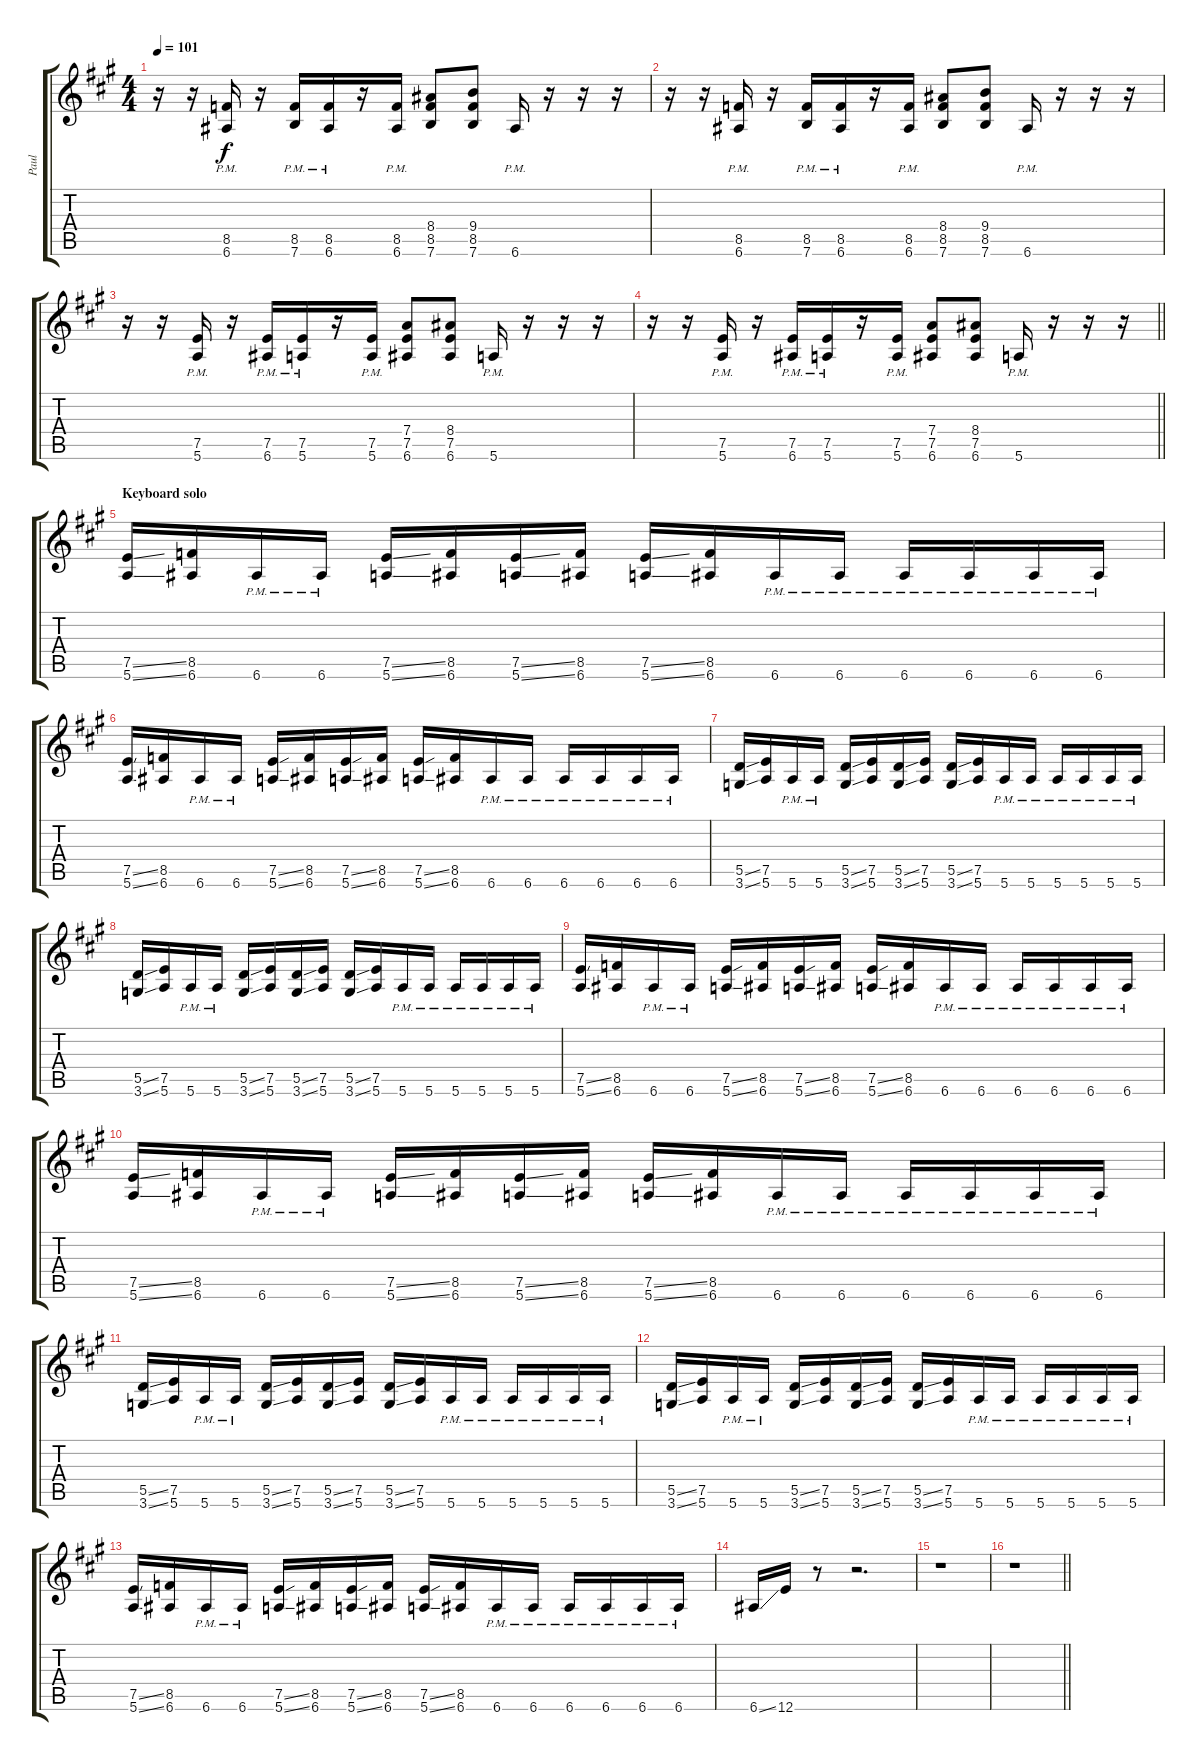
\track ("Paul" "Paul") {instrument distortionguitar}
\staff {score tabs}
\tuning (E4 B3 G3 D3 A2 E2) {hide}
\ts (4 4)
\tempo 101
\clef g2
\ks f#minor
r.16{dy f} r.16 (8.5{pm} 6.6{pm}).16 r.16 (8.5{pm} 7.6{pm}).16 (8.5{pm} 6.6{pm}).16 r.16 (8.5{pm} 6.6{pm}).16 (8.4 8.5 7.6).8 (9.4 8.5 7.6).8 6.6{pm}.16 r.16 r.16 r.16 |
r.16 r.16 (8.5{pm} 6.6{pm}).16 r.16 (8.5{pm} 7.6{pm}).16 (8.5{pm} 6.6{pm}).16 r.16 (8.5{pm} 6.6{pm}).16 (8.4 8.5 7.6).8 (9.4 8.5 7.6).8 6.6{pm}.16 r.16 r.16 r.16 |
r.16 r.16 (7.5{pm} 5.6{pm}).16 r.16 (7.5{pm} 6.6{pm}).16 (7.5{pm} 5.6{pm}).16 r.16 (7.5{pm} 5.6{pm}).16 (7.4 7.5 6.6).8 (8.4 7.5 6.6).8 5.6{pm}.16 r.16 r.16 r.16 |
\barLineRight lightlight
r.16 r.16 (7.5{pm} 5.6{pm}).16 r.16 (7.5{pm} 6.6{pm}).16 (7.5{pm} 5.6{pm}).16 r.16 (7.5{pm} 5.6{pm}).16 (7.4 7.5 6.6).8 (8.4 7.5 6.6).8 5.6{pm}.16 r.16 r.16 r.16 |
\section ("" "Keyboard solo")
(7.5{ss} 5.6{ss}).16{volume 11} (8.5 6.6).16 6.6{pm}.16 6.6{pm}.16 (7.5{ss} 5.6{ss}).16 (8.5 6.6).16 (7.5{ss} 5.6{ss}).16 (8.5 6.6).16 (7.5{ss} 5.6{ss}).16 (8.5 6.6).16 6.6{pm}.16 6.6{pm}.16 6.6{pm}.16 6.6{pm}.16 6.6{pm}.16 6.6{pm}.16 |
(7.5{ss} 5.6{ss}).16 (8.5 6.6).16 6.6{pm}.16 6.6{pm}.16 (7.5{ss} 5.6{ss}).16 (8.5 6.6).16 (7.5{ss} 5.6{ss}).16 (8.5 6.6).16 (7.5{ss} 5.6{ss}).16 (8.5 6.6).16 6.6{pm}.16 6.6{pm}.16 6.6{pm}.16 6.6{pm}.16 6.6{pm}.16 6.6{pm}.16 |
(5.5{ss} 3.6{ss}).16 (7.5 5.6).16 5.6{pm}.16 5.6{pm}.16 (5.5{ss} 3.6{ss}).16 (7.5 5.6).16 (5.5{ss} 3.6{ss}).16 (7.5 5.6).16 (5.5{ss} 3.6{ss}).16 (7.5 5.6).16 5.6{pm}.16 5.6{pm}.16 5.6{pm}.16 5.6{pm}.16 5.6{pm}.16 5.6{pm}.16 |
(5.5{ss} 3.6{ss}).16 (7.5 5.6).16 5.6{pm}.16 5.6{pm}.16 (5.5{ss} 3.6{ss}).16 (7.5 5.6).16 (5.5{ss} 3.6{ss}).16 (7.5 5.6).16 (5.5{ss} 3.6{ss}).16 (7.5 5.6).16 5.6{pm}.16 5.6{pm}.16 5.6{pm}.16 5.6{pm}.16 5.6{pm}.16 5.6{pm}.16 |
(7.5{ss} 5.6{ss}).16 (8.5 6.6).16 6.6{pm}.16 6.6{pm}.16 (7.5{ss} 5.6{ss}).16 (8.5 6.6).16 (7.5{ss} 5.6{ss}).16 (8.5 6.6).16 (7.5{ss} 5.6{ss}).16 (8.5 6.6).16 6.6{pm}.16 6.6{pm}.16 6.6{pm}.16 6.6{pm}.16 6.6{pm}.16 6.6{pm}.16 |
(7.5{ss} 5.6{ss}).16 (8.5 6.6).16 6.6{pm}.16 6.6{pm}.16 (7.5{ss} 5.6{ss}).16 (8.5 6.6).16 (7.5{ss} 5.6{ss}).16 (8.5 6.6).16 (7.5{ss} 5.6{ss}).16 (8.5 6.6).16 6.6{pm}.16 6.6{pm}.16 6.6{pm}.16 6.6{pm}.16 6.6{pm}.16 6.6{pm}.16 |
(5.5{ss} 3.6{ss}).16 (7.5 5.6).16 5.6{pm}.16 5.6{pm}.16 (5.5{ss} 3.6{ss}).16 (7.5 5.6).16 (5.5{ss} 3.6{ss}).16 (7.5 5.6).16 (5.5{ss} 3.6{ss}).16 (7.5 5.6).16 5.6{pm}.16 5.6{pm}.16 5.6{pm}.16 5.6{pm}.16 5.6{pm}.16 5.6{pm}.16 |
(5.5{ss} 3.6{ss}).16 (7.5 5.6).16 5.6{pm}.16 5.6{pm}.16 (5.5{ss} 3.6{ss}).16 (7.5 5.6).16 (5.5{ss} 3.6{ss}).16 (7.5 5.6).16 (5.5{ss} 3.6{ss}).16 (7.5 5.6).16 5.6{pm}.16 5.6{pm}.16 5.6{pm}.16 5.6{pm}.16 5.6{pm}.16 5.6{pm}.16 |
(7.5{ss} 5.6{ss}).16 (8.5 6.6).16 6.6{pm}.16 6.6{pm}.16 (7.5{ss} 5.6{ss}).16 (8.5 6.6).16 (7.5{ss} 5.6{ss}).16 (8.5 6.6).16 (7.5{ss} 5.6{ss}).16 (8.5 6.6).16 6.6{pm}.16 6.6{pm}.16 6.6{pm}.16 6.6{pm}.16 6.6{pm}.16 6.6{pm}.16 |
6.6{ss}.16 12.6.16 r.8 r.2{d} |
r.1 |
\barLineRight lightlight
r.1
